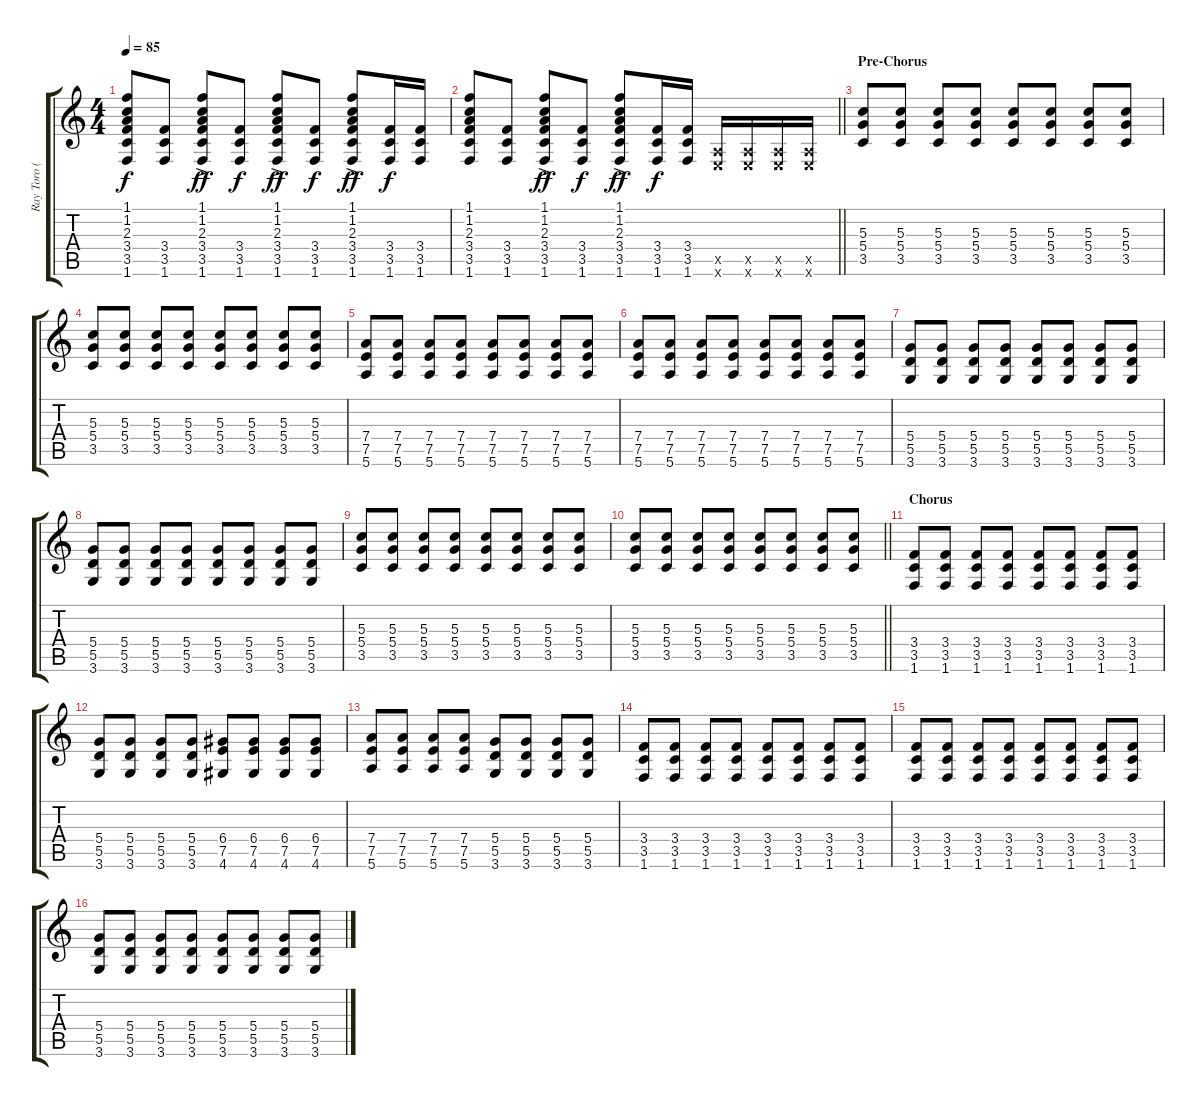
\track ("Ray Toro (Rythm Guitar)" "Ray Toro (") {instrument distortionguitar}
\staff {score tabs}
\tuning (E4 B3 G3 D3 A2 E2) {hide}
\ts (4 4)
\tempo 85
\clef g2
\ks c
(1.1 1.2 2.3 3.4 3.5 1.6).8{dy f} (3.4 3.5 1.6).8 (1.1{ac} 1.2 2.3 3.4 3.5 1.6).8{dy ff} (3.4 3.5 1.6).8{dy f} (1.1{ac} 1.2 2.3 3.4 3.5 1.6).8{dy ff} (3.4 3.5 1.6).8{dy f} (1.1{ac} 1.2 2.3 3.4 3.5 1.6).8{dy ff} (3.4 3.5 1.6).16{dy f} (3.4 3.5 1.6).16 |
\barLineRight lightlight
(1.1 1.2 2.3 3.4 3.5 1.6).8 (3.4 3.5 1.6).8 (1.1{ac} 1.2 2.3 3.4 3.5 1.6).8{dy ff} (3.4 3.5 1.6).8{dy f} (1.1{ac} 1.2 2.3 3.4 3.5 1.6).8{dy ff} (3.4 3.5 1.6).16{dy f} (3.4 3.5 1.6).16 (0.5{x} 0.6{x}).16 (0.5{x} 0.6{x}).16 (0.5{x} 0.6{x}).16 (0.5{x} 0.6{x}).16 |
\section ("" "Pre-Chorus")
(5.3 5.4 3.5).8{volume 10 instrument distortionguitar} (5.3 5.4 3.5).8 (5.3 5.4 3.5).8 (5.3 5.4 3.5).8 (5.3 5.4 3.5).8 (5.3 5.4 3.5).8 (5.3 5.4 3.5).8 (5.3 5.4 3.5).8 |
(5.3 5.4 3.5).8 (5.3 5.4 3.5).8 (5.3 5.4 3.5).8 (5.3 5.4 3.5).8 (5.3 5.4 3.5).8 (5.3 5.4 3.5).8 (5.3 5.4 3.5).8 (5.3 5.4 3.5).8 |
(7.4 7.5 5.6).8 (7.4 7.5 5.6).8 (7.4 7.5 5.6).8 (7.4 7.5 5.6).8 (7.4 7.5 5.6).8 (7.4 7.5 5.6).8 (7.4 7.5 5.6).8 (7.4 7.5 5.6).8 |
(7.4 7.5 5.6).8 (7.4 7.5 5.6).8 (7.4 7.5 5.6).8 (7.4 7.5 5.6).8 (7.4 7.5 5.6).8 (7.4 7.5 5.6).8 (7.4 7.5 5.6).8 (7.4 7.5 5.6).8 |
(5.4 5.5 3.6).8 (5.4 5.5 3.6).8 (5.4 5.5 3.6).8 (5.4 5.5 3.6).8 (5.4 5.5 3.6).8 (5.4 5.5 3.6).8 (5.4 5.5 3.6).8 (5.4 5.5 3.6).8 |
(5.4 5.5 3.6).8 (5.4 5.5 3.6).8 (5.4 5.5 3.6).8 (5.4 5.5 3.6).8 (5.4 5.5 3.6).8 (5.4 5.5 3.6).8 (5.4 5.5 3.6).8 (5.4 5.5 3.6).8 |
(5.3 5.4 3.5).8 (5.3 5.4 3.5).8 (5.3 5.4 3.5).8 (5.3 5.4 3.5).8 (5.3 5.4 3.5).8 (5.3 5.4 3.5).8 (5.3 5.4 3.5).8 (5.3 5.4 3.5).8 |
\barLineRight lightlight
(5.3 5.4 3.5).8 (5.3 5.4 3.5).8 (5.3 5.4 3.5).8 (5.3 5.4 3.5).8 (5.3 5.4 3.5).8 (5.3 5.4 3.5).8 (5.3 5.4 3.5).8 (5.3 5.4 3.5).8 |
\section ("" "Chorus")
(3.4 3.5 1.6).8 (3.4 3.5 1.6).8 (3.4 3.5 1.6).8 (3.4 3.5 1.6).8 (3.4 3.5 1.6).8 (3.4 3.5 1.6).8 (3.4 3.5 1.6).8 (3.4 3.5 1.6).8 |
(5.4 5.5 3.6).8 (5.4 5.5 3.6).8 (5.4 5.5 3.6).8 (5.4 5.5 3.6).8 (6.4 7.5 4.6).8 (6.4 7.5 4.6).8 (6.4 7.5 4.6).8 (6.4 7.5 4.6).8 |
(7.4 7.5 5.6).8 (7.4 7.5 5.6).8 (7.4 7.5 5.6).8 (7.4 7.5 5.6).8 (5.4 5.5 3.6).8 (5.4 5.5 3.6).8 (5.4 5.5 3.6).8 (5.4 5.5 3.6).8 |
(3.4 3.5 1.6).8 (3.4 3.5 1.6).8 (3.4 3.5 1.6).8 (3.4 3.5 1.6).8 (3.4 3.5 1.6).8 (3.4 3.5 1.6).8 (3.4 3.5 1.6).8 (3.4 3.5 1.6).8 |
(3.4 3.5 1.6).8 (3.4 3.5 1.6).8 (3.4 3.5 1.6).8 (3.4 3.5 1.6).8 (3.4 3.5 1.6).8 (3.4 3.5 1.6).8 (3.4 3.5 1.6).8 (3.4 3.5 1.6).8 |
(5.4 5.5 3.6).8 (5.4 5.5 3.6).8 (5.4 5.5 3.6).8 (5.4 5.5 3.6).8 (5.4 5.5 3.6).8 (5.4 5.5 3.6).8 (5.4 5.5 3.6).8 (5.4 5.5 3.6).8
